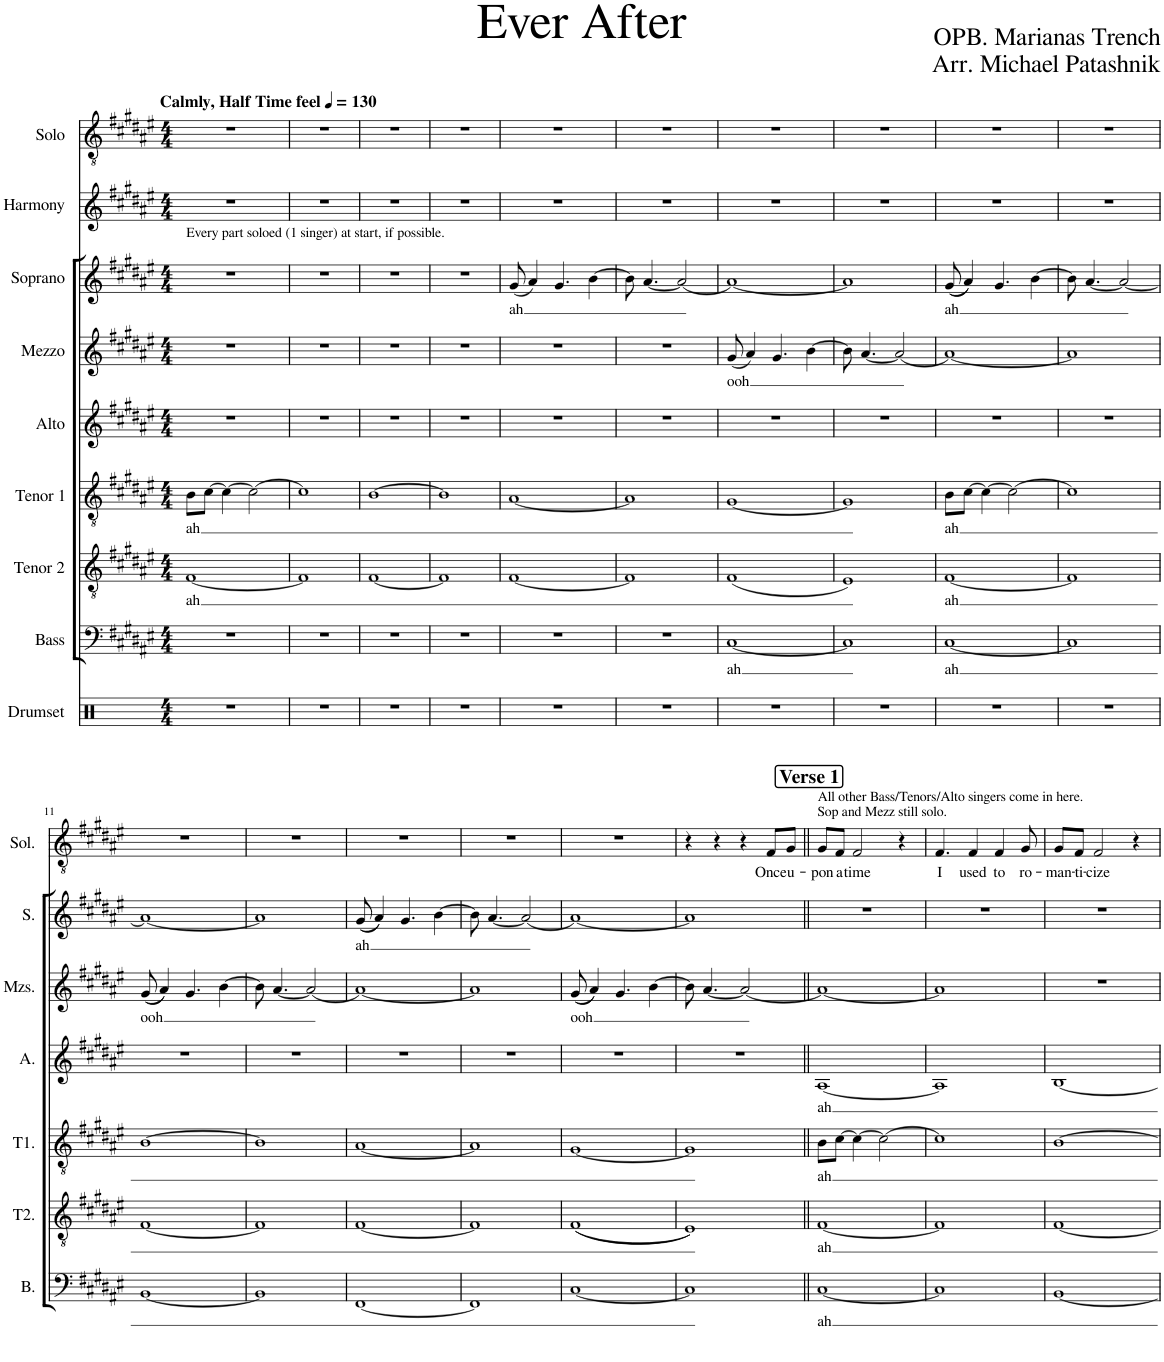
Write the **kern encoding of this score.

**kern	**kern	**text	**kern	**text	**kern	**text	**kern	**text	**kern	**text	**kern	**text	**kern	**kern	**text
*part9	*part8	*part8	*part7	*part7	*part6	*part6	*part5	*part5	*part4	*part4	*part3	*part3	*part2	*part1	*part1
*staff9	*staff8	*staff8	*staff7	*staff7	*staff6	*staff6	*staff5	*staff5	*staff4	*staff4	*staff3	*staff3	*staff2	*staff1	*staff1
*I"Drumset	*I"Bass	*	*I"Tenor 2	*	*I"Tenor 1	*	*I"Alto	*	*I"Mezzo	*	*I"Soprano	*	*I"Harmony	*I"Solo	*
*I'Drs.	*I'B.	*	*I'T2.	*	*I'T1.	*	*I'A.	*	*	*	*I'S.	*	*I'H.	*I'Sol.	*
*clefX	*clefF4	*	*clefGv2	*	*clefGv2	*	*clefG2	*	*clefG2	*	*clefG2	*	*clefG2	*clefGv2	*
*k[]	*k[f#c#g#d#a#e#]	*	*k[f#c#g#d#a#e#]	*	*k[f#c#g#d#a#e#]	*	*k[f#c#g#d#a#e#]	*	*k[f#c#g#d#a#e#]	*	*k[f#c#g#d#a#e#]	*	*k[f#c#g#d#a#e#]	*k[f#c#g#d#a#e#]	*
*M4/4	*M4/4	*	*M4/4	*	*M4/4	*	*M4/4	*	*M4/4	*	*M4/4	*	*M4/4	*M4/4	*
*MM130	*MM130	*	*MM130	*	*MM130	*	*MM130	*	*MM130	*	*MM130	*	*MM130	*MM130	*
=1	=1	=1	=1	=1	=1	=1	=1	=1	=1	=1	=1	=1	=1	=1	=1
!	!	!	!	!	!	!	!	!	!	!	!	!	!	!LO:TX:a:B:t=Calmly, Half Time feel	!
!	!	!	!	!	!	!	!	!	!	!	!LO:TX:a:t=Every part soloed (1 singer) at start, if possible.	!	!	!	!
!	!	!	!	!LO:LY:b	!	!LO:LY:b	!	!	!	!	!	!	!	!	!
1r	1r	.	[1F#	ah	8B\L	ah	1r	.	1r	.	1r	.	1r	1r	.
.	.	.	.	.	[8c#\J	.	.	.	.	.	.	.	.	.	.
.	.	.	.	.	4c#\_	.	.	.	.	.	.	.	.	.	.
.	.	.	.	.	2c#\_	.	.	.	.	.	.	.	.	.	.
=2	=2	=2	=2	=2	=2	=2	=2	=2	=2	=2	=2	=2	=2	=2	=2
1r	1r	.	1F#]	.	1c#]	.	1r	.	1r	.	1r	.	1r	1r	.
=3	=3	=3	=3	=3	=3	=3	=3	=3	=3	=3	=3	=3	=3	=3	=3
1r	1r	.	[1F#	.	[1B	.	1r	.	1r	.	1r	.	1r	1r	.
=4	=4	=4	=4	=4	=4	=4	=4	=4	=4	=4	=4	=4	=4	=4	=4
1r	1r	.	1F#]	.	1B]	.	1r	.	1r	.	1r	.	1r	1r	.
=5	=5	=5	=5	=5	=5	=5	=5	=5	=5	=5	=5	=5	=5	=5	=5
!	!	!	!	!	!	!	!	!	!	!	!	!LO:LY:b	!	!	!
1r	1r	.	[1F#	.	[1A#	.	1r	.	1r	.	(8g#/	ah	1r	1r	.
.	.	.	.	.	.	.	.	.	.	.	4a#/)	.	.	.	.
.	.	.	.	.	.	.	.	.	.	.	4.g#/	.	.	.	.
.	.	.	.	.	.	.	.	.	.	.	[4b\	.	.	.	.
=6	=6	=6	=6	=6	=6	=6	=6	=6	=6	=6	=6	=6	=6	=6	=6
1r	1r	.	1F#]	.	1A#]	.	1r	.	1r	.	8b\]	.	1r	1r	.
.	.	.	.	.	.	.	.	.	.	.	[4.a#/	.	.	.	.
.	.	.	.	.	.	.	.	.	.	.	2a#/_	.	.	.	.
=7	=7	=7	=7	=7	=7	=7	=7	=7	=7	=7	=7	=7	=7	=7	=7
!	!	!LO:LY:b	!	!	!	!	!	!	!	!LO:LY:b	!	!	!	!	!
1r	[1C#	ah	(1F#	.	[1G#	.	1r	.	(8g#/	ooh	1a#_	.	1r	1r	.
.	.	.	.	.	.	.	.	.	4a#/)	.	.	.	.	.	.
.	.	.	.	.	.	.	.	.	4.g#/	.	.	.	.	.	.
.	.	.	.	.	.	.	.	.	[4b\	.	.	.	.	.	.
=8	=8	=8	=8	=8	=8	=8	=8	=8	=8	=8	=8	=8	=8	=8	=8
1r	1C#]	.	1E#)	.	1G#]	.	1r	.	8b\]	.	1a#]	.	1r	1r	.
.	.	.	.	.	.	.	.	.	[4.a#/	.	.	.	.	.	.
.	.	.	.	.	.	.	.	.	2a#/_	.	.	.	.	.	.
=9	=9	=9	=9	=9	=9	=9	=9	=9	=9	=9	=9	=9	=9	=9	=9
!	!	!LO:LY:b	!	!LO:LY:b	!	!LO:LY:b	!	!	!	!	!	!LO:LY:b	!	!	!
1r	[1C#	-ah	[1F#	ah	8B\L	ah	1r	.	1a#_	.	((8g#/	ah	1r	1r	.
.	.	.	.	.	[8c#\J	.	.	.	.	.	4a#/))	.	.	.	.
.	.	.	.	.	4c#\_	.	.	.	.	.	.	.	.	.	.
.	.	.	.	.	.	.	.	.	.	.	4.g#/	.	.	.	.
.	.	.	.	.	2c#\_	.	.	.	.	.	.	.	.	.	.
.	.	.	.	.	.	.	.	.	.	.	[4b\	.	.	.	.
=10	=10	=10	=10	=10	=10	=10	=10	=10	=10	=10	=10	=10	=10	=10	=10
1r	1C#]	.	1F#]	.	1c#]	.	1r	.	1a#]	.	8b\]	.	1r	1r	.
.	.	.	.	.	.	.	.	.	.	.	[4.a#/	.	.	.	.
.	.	.	.	.	.	.	.	.	.	.	2a#/_	.	.	.	.
!!LO:LB:g=z
=11	=11	=11	=11	=11	=11	=11	=11	=11	=11	=11	=11	=11	=11	=11	=11
!	!	!	!	!	!	!	!	!	!	!LO:LY:b	!	!	!	!	!
1r	[1BB	.	[1F#	.	[1B	.	1r	.	((8g#/	ooh	1a#_	.	1r	1r	.
.	.	.	.	.	.	.	.	.	4a#/))	.	.	.	.	.	.
.	.	.	.	.	.	.	.	.	4.g#/	.	.	.	.	.	.
.	.	.	.	.	.	.	.	.	[4b\	.	.	.	.	.	.
=12	=12	=12	=12	=12	=12	=12	=12	=12	=12	=12	=12	=12	=12	=12	=12
1r	1BB]	.	1F#]	.	1B]	.	1r	.	8b\]	.	1a#]	.	1r	1r	.
.	.	.	.	.	.	.	.	.	[4.a#/	.	.	.	.	.	.
.	.	.	.	.	.	.	.	.	2a#/_	.	.	.	.	.	.
=13	=13	=13	=13	=13	=13	=13	=13	=13	=13	=13	=13	=13	=13	=13	=13
!	!	!	!	!	!	!	!	!	!	!	!	!LO:LY:b	!	!	!
1r	[1FF#	.	[1F#	.	[1A#	.	1r	.	1a#_	.	((8g#/	ah	1r	1r	.
.	.	.	.	.	.	.	.	.	.	.	4a#/))	.	.	.	.
.	.	.	.	.	.	.	.	.	.	.	4.g#/	.	.	.	.
.	.	.	.	.	.	.	.	.	.	.	[4b\	.	.	.	.
=14	=14	=14	=14	=14	=14	=14	=14	=14	=14	=14	=14	=14	=14	=14	=14
1r	1FF#]	.	1F#]	.	1A#]	.	1r	.	1a#]	.	8b\]	.	1r	1r	.
.	.	.	.	.	.	.	.	.	.	.	[4.a#/	.	.	.	.
.	.	.	.	.	.	.	.	.	.	.	2a#/_	.	.	.	.
=15	=15	=15	=15	=15	=15	=15	=15	=15	=15	=15	=15	=15	=15	=15	=15
!	!	!	!	!	!	!	!	!	!	!LO:LY:b	!	!	!	!	!
1r	[1C#	.	((1F#	.	[1G#	.	1r	.	((8g#/	ooh	1a#_	.	1r	1r	.
.	.	.	.	.	.	.	.	.	4a#/))	.	.	.	.	.	.
.	.	.	.	.	.	.	.	.	4.g#/	.	.	.	.	.	.
.	.	.	.	.	.	.	.	.	[4b\	.	.	.	.	.	.
=16	=16	=16	=16	=16	=16	=16	=16	=16	=16	=16	=16	=16	=16	=16	=16
1r	1C#]	.	1E#))	.	1G#]	.	1r	.	8b\]	.	1a#]	.	1r	4r	.
.	.	.	.	.	.	.	.	.	[4.a#/	.	.	.	.	.	.
.	.	.	.	.	.	.	.	.	.	.	.	.	.	4r	.
.	.	.	.	.	.	.	.	.	2a#/_	.	.	.	.	4r	.
!	!	!	!	!	!	!	!	!	!	!	!	!	!	!	!LO:LY:b
.	.	.	.	.	.	.	.	.	.	.	.	.	.	8F#/L	Once
!	!	!	!	!	!	!	!	!	!	!	!	!	!	!	!LO:LY:b
.	.	.	.	.	.	.	.	.	.	.	.	.	.	8G#/J	u-
!!LO:REH:place=s1:a:B:cj:fs=14:t=Verse 1
=17||	=17||	=17||	=17||	=17||	=17||	=17||	=17||	=17||	=17||	=17||	=17||	=17||	=17||	=17||	=17||
!	!	!	!	!	!	!	!	!	!	!	!	!	!	!LO:TX:a:t=All other Bass/Tenors/Alto singers come in here.	!
!	!	!	!	!	!	!	!	!	!	!	!	!	!	!LO:TX:a:t=Sop and Mezz still solo.	!
!	!	!LO:LY:b	!	!LO:LY:b	!	!LO:LY:b	!	!LO:LY:b	!	!	!	!	!	!	!LO:LY:b
1r	[1C#	-ah	[1F#	ah	8B\L	ah	[1A#	ah	1a#_	.	1r	.	1r	8G#/L	-pon
!	!	!	!	!	!	!	!	!	!	!	!	!	!	!	!LO:LY:b
.	.	.	.	.	[8c#\J	.	.	.	.	.	.	.	.	8F#/J	a
!	!	!	!	!	!	!	!	!	!	!	!	!	!	!	!LO:LY:b
.	.	.	.	.	4c#\_	.	.	.	.	.	.	.	.	2F#/	time
.	.	.	.	.	2c#\_	.	.	.	.	.	.	.	.	.	.
.	.	.	.	.	.	.	.	.	.	.	.	.	.	4r	.
=18	=18	=18	=18	=18	=18	=18	=18	=18	=18	=18	=18	=18	=18	=18	=18
!	!	!	!	!	!	!	!	!	!	!	!	!	!	!	!LO:LY:b
1r	1C#]	.	1F#]	.	1c#]	.	1A#]	.	1a#]	.	1r	.	1r	4.F#/	I
!	!	!	!	!	!	!	!	!	!	!	!	!	!	!	!LO:LY:b
.	.	.	.	.	.	.	.	.	.	.	.	.	.	4F#/	used
!	!	!	!	!	!	!	!	!	!	!	!	!	!	!	!LO:LY:b
.	.	.	.	.	.	.	.	.	.	.	.	.	.	4F#/	to
!	!	!	!	!	!	!	!	!	!	!	!	!	!	!	!LO:LY:b
.	.	.	.	.	.	.	.	.	.	.	.	.	.	8G#/	ro-
=19	=19	=19	=19	=19	=19	=19	=19	=19	=19	=19	=19	=19	=19	=19	=19
!	!	!	!	!	!	!	!	!	!	!	!	!	!	!	!LO:LY:b
1r	[1BB	.	[1F#	.	[1B	.	[1B	.	1r	.	1r	.	1r	8G#/L	-man-
!	!	!	!	!	!	!	!	!	!	!	!	!	!	!	!LO:LY:b
.	.	.	.	.	.	.	.	.	.	.	.	.	.	8F#/J	-ti-
!	!	!	!	!	!	!	!	!	!	!	!	!	!	!	!LO:LY:b
.	.	.	.	.	.	.	.	.	.	.	.	.	.	2F#/	-cize
.	.	.	.	.	.	.	.	.	.	.	.	.	.	4r	.
=	=	=	=	=	=	=	=	=	=	=	=	=	=	=	=
*-	*-	*-	*-	*-	*-	*-	*-	*-	*-	*-	*-	*-	*-	*-	*-
